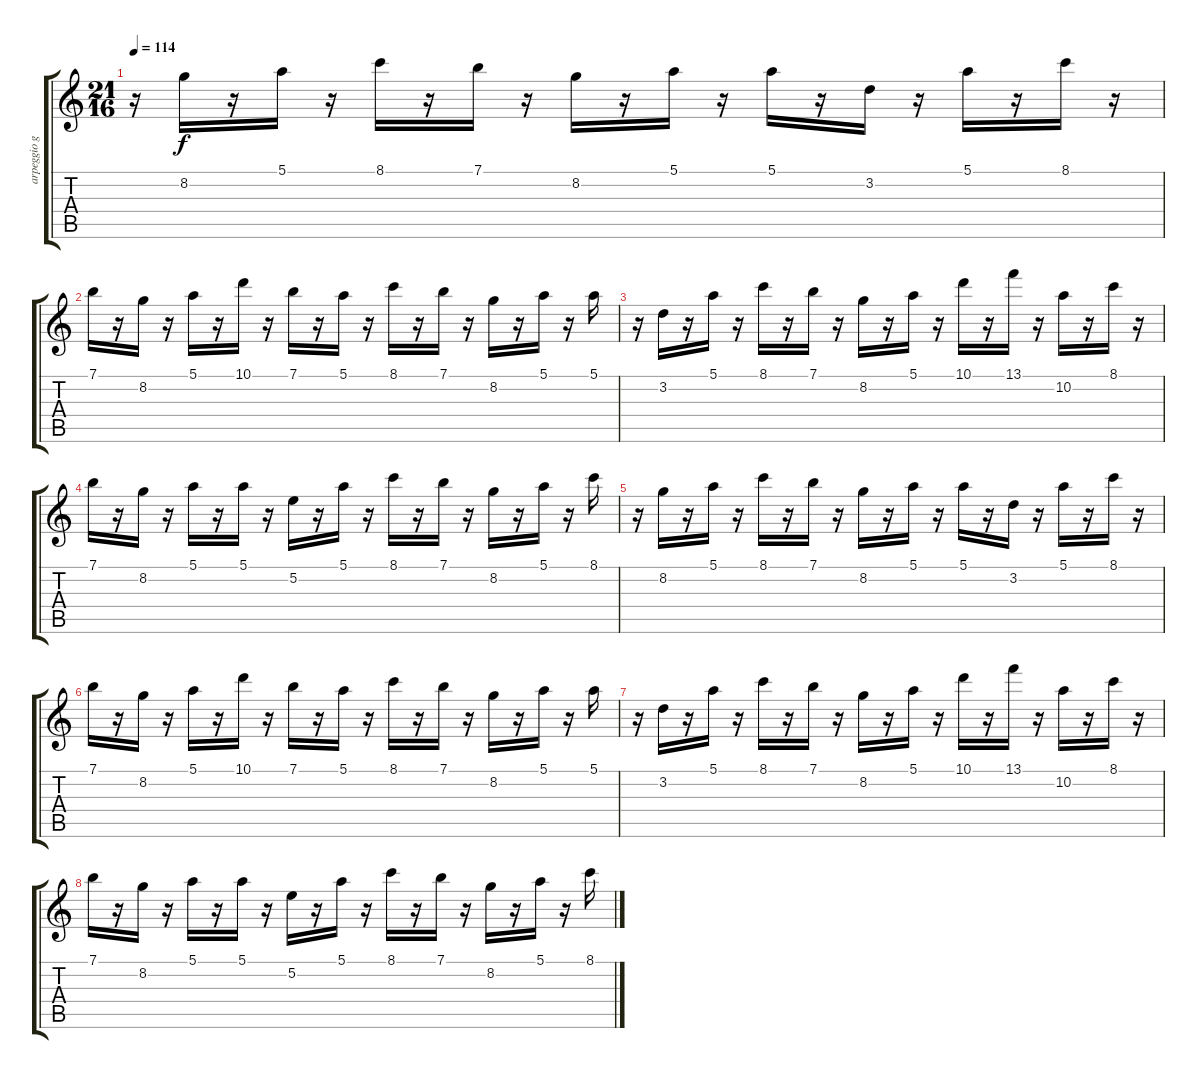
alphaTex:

\track ("arpeggio guitar echo" "arpeggio g") {instrument distortionguitar}
\staff {score tabs}
\tuning (E4 B3 G3 D3 A2 E2) {hide}
\ts (21 16)
\tempo 114
\clef g2
\ks c
r.16{dy f} 8.2.16 r.16 5.1.16 r.16 8.1.16 r.16 7.1.16 r.16 8.2.16 r.16 5.1.16 r.16 5.1.16 r.16 3.2.16 r.16 5.1.16 r.16 8.1.16 r.16 |
7.1.16 r.16 8.2.16 r.16 5.1.16 r.16 10.1.16 r.16 7.1.16 r.16 5.1.16 r.16 8.1.16 r.16 7.1.16 r.16 8.2.16 r.16 5.1.16 r.16 5.1.16 |
r.16 3.2.16 r.16 5.1.16 r.16 8.1.16 r.16 7.1.16 r.16 8.2.16 r.16 5.1.16 r.16 10.1.16 r.16 13.1.16 r.16 10.2.16 r.16 8.1.16 r.16 |
7.1.16 r.16 8.2.16 r.16 5.1.16 r.16 5.1.16 r.16 5.2.16 r.16 5.1.16 r.16 8.1.16 r.16 7.1.16 r.16 8.2.16 r.16 5.1.16 r.16 8.1.16 |
r.16 8.2.16 r.16 5.1.16 r.16 8.1.16 r.16 7.1.16 r.16 8.2.16 r.16 5.1.16 r.16 5.1.16 r.16 3.2.16 r.16 5.1.16 r.16 8.1.16 r.16 |
7.1.16 r.16 8.2.16 r.16 5.1.16 r.16 10.1.16 r.16 7.1.16 r.16 5.1.16 r.16 8.1.16 r.16 7.1.16 r.16 8.2.16 r.16 5.1.16 r.16 5.1.16 |
r.16 3.2.16 r.16 5.1.16 r.16 8.1.16 r.16 7.1.16 r.16 8.2.16 r.16 5.1.16 r.16 10.1.16 r.16 13.1.16 r.16 10.2.16 r.16 8.1.16 r.16 |
7.1.16 r.16 8.2.16 r.16 5.1.16 r.16 5.1.16 r.16 5.2.16 r.16 5.1.16 r.16 8.1.16 r.16 7.1.16 r.16 8.2.16 r.16 5.1.16 r.16 8.1.16
